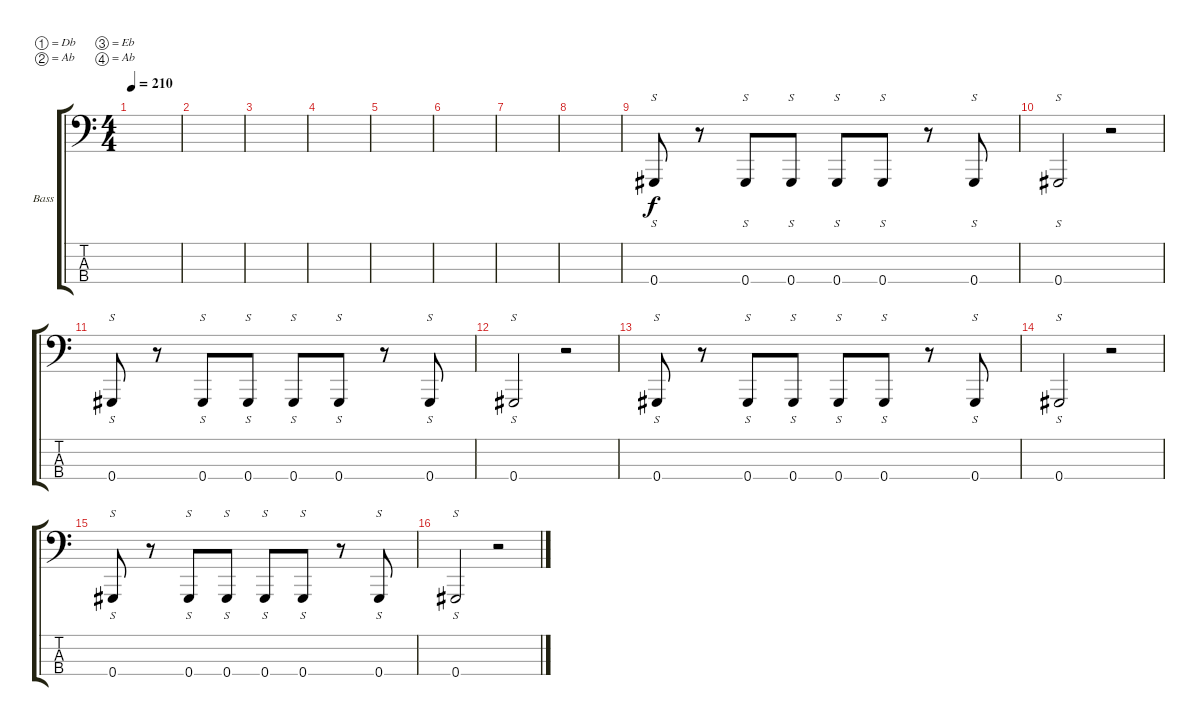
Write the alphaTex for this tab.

\defaultSystemsLayout 4
\bracketExtendMode groupsimilarinstruments
\firstSystemTrackNameOrientation horizontal
\otherSystemsTrackNameOrientation horizontal
\track ("Michael Valentine (Bass)" "Bass") {instrument electricbassfinger}
\staff {score tabs}
\tuning (Db2 Ab1 Eb1 Ab0)
\ts (4 4)
\tempo 210
\clef f4
\ks c
|
|
|
|
|
|
|
|
0.4.8{s} r.8 0.4.8{s} 0.4.8{s} 0.4.8{s} 0.4.8{s} r.8 0.4.8{s} |
0.4.2{s} r.2 |
0.4.8{s} r.8 0.4.8{s} 0.4.8{s} 0.4.8{s} 0.4.8{s} r.8 0.4.8{s} |
0.4.2{s} r.2 |
0.4.8{s} r.8 0.4.8{s} 0.4.8{s} 0.4.8{s} 0.4.8{s} r.8 0.4.8{s} |
0.4.2{s} r.2 |
0.4.8{s} r.8 0.4.8{s} 0.4.8{s} 0.4.8{s} 0.4.8{s} r.8 0.4.8{s} |
0.4.2{s} r.2
